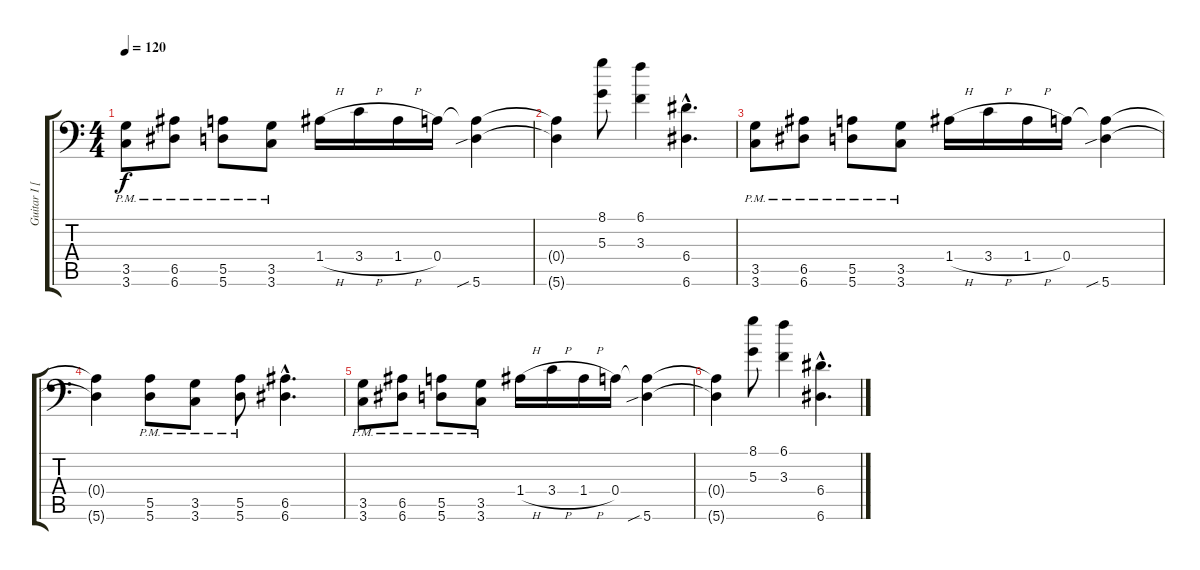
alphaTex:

\track ("Guitar I [Karl Sanders]" "Guitar I [") {instrument distortionguitar}
\staff {score tabs}
\tuning (B3 Gb3 D3 A2 E2 A1) {hide}
\ts (4 4)
\tempo 120
\clef f4
\ks c
(3.5{pm} 3.6{pm}).8{dy f} (6.5{pm} 6.6{pm}).8 (5.5{pm} 5.6{pm}).8 (3.5{pm} 3.6{pm}).8 1.4{h}.16 3.4{h}.16 1.4{h}.16 0.4.16 (0.4{t} 5.6{sib}).4 |
(0.4{t} 5.6{t}).4 (8.1 5.3).8 (6.1 3.3).4 (6.4{hac} 6.6{hac}).4{d} |
(3.5{pm} 3.6{pm}).8{volume 0} (6.5{pm} 6.6{pm}).8 (5.5{pm} 5.6{pm}).8 (3.5{pm} 3.6{pm}).8 1.4{h}.16 3.4{h}.16 1.4{h}.16 0.4.16 (0.4{t} 5.6{sib}).4 |
(0.4{t} 5.6{t}).4 (5.5{pm} 5.6{pm}).8 (3.5{pm} 3.6{pm}).8 (5.5{pm} 5.6{pm}).8 (6.5{hac} 6.6{hac}).4{d} |
(3.5{pm} 3.6{pm}).8 (6.5{pm} 6.6{pm}).8 (5.5{pm} 5.6{pm}).8 (3.5{pm} 3.6{pm}).8 1.4{h}.16 3.4{h}.16 1.4{h}.16 0.4.16 (0.4{t} 5.6{sib}).4 |
(0.4{t} 5.6{t}).4 (8.1 5.3).8 (6.1 3.3).4 (6.4{hac} 6.6{hac}).4{d}
